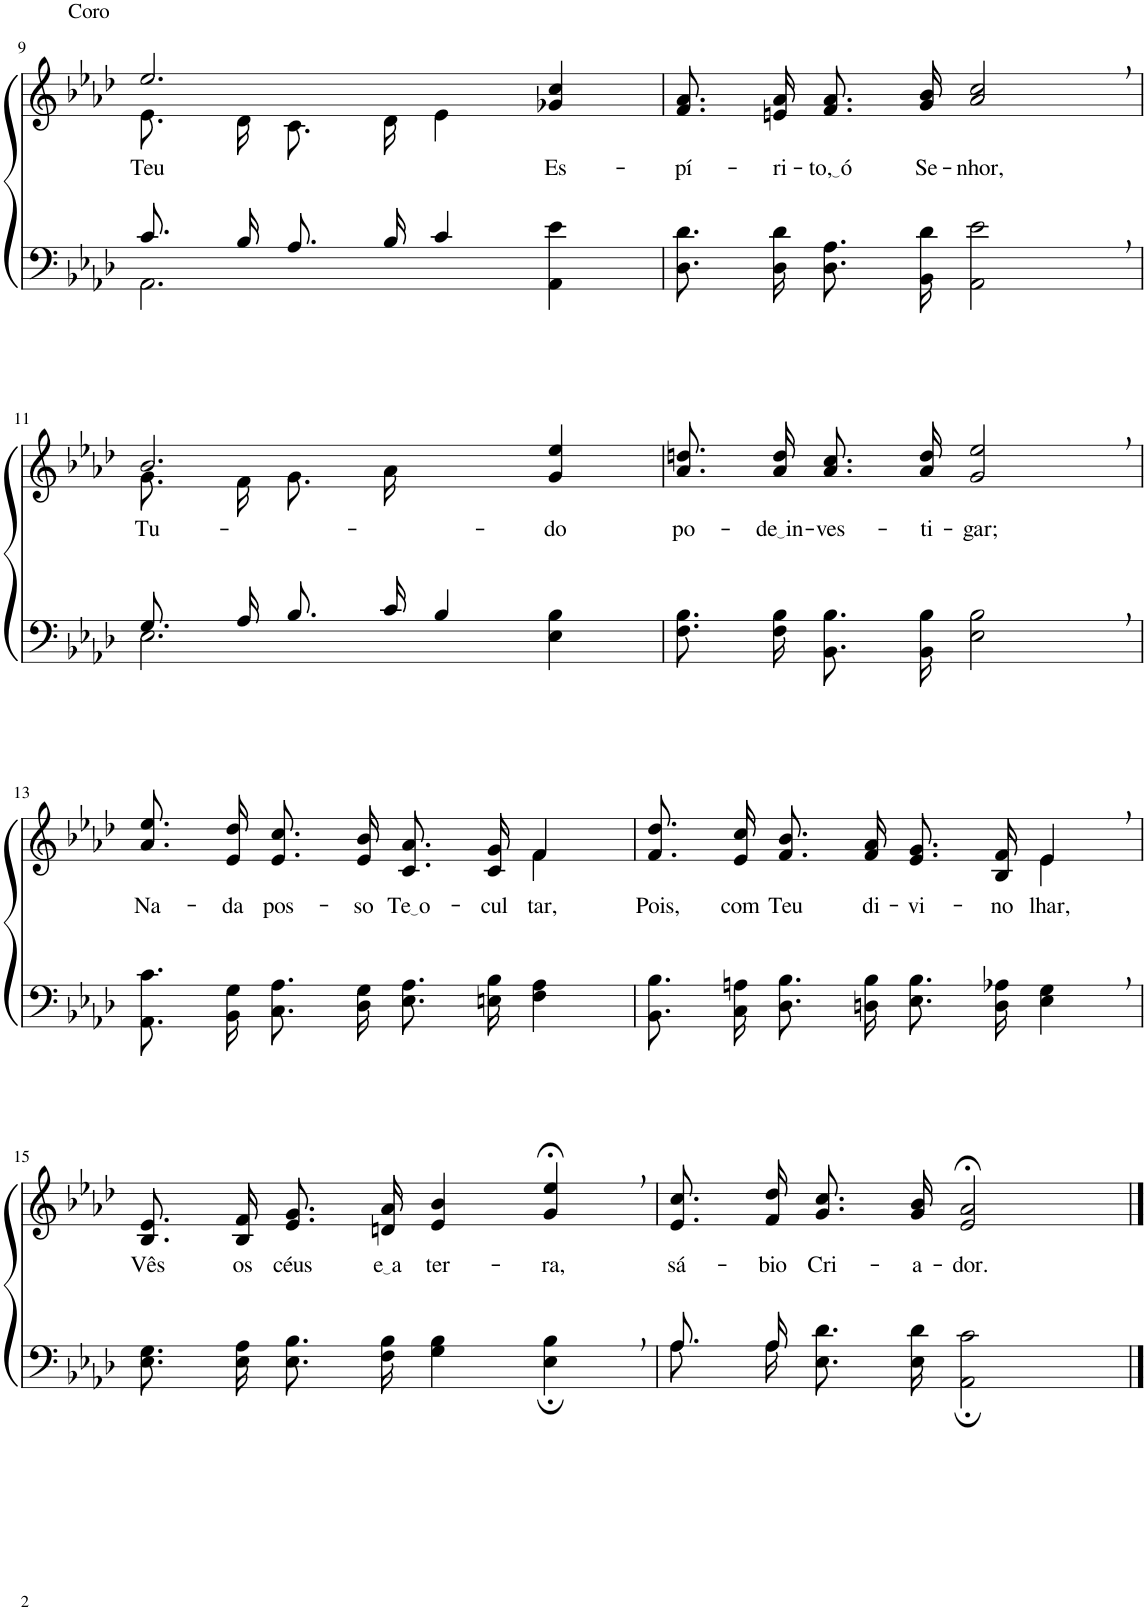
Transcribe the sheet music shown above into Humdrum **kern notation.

**kern	**kern	**text
*part2	*part1	*part1
*staff2	*staff1	*staff1
*I"Parte III e IV	*I"Parte I e II	*
!!LO:PB:g=z
*clefF4	*clefG2	*
*k[b-e-a-d-]	*k[b-e-a-d-]	*
*M4/4	*M4/4	*
=9	=9	=9
*^	*^	*
!	!	!LO:TX:a:t=Coro	!	!
!	!	!	!	!LO:LY:b
8.c/L	2.AA-\	2.ee-/	8.e-\L	Teu
16B-/Jk	.	.	16d-\Jk	.
8.A-/L	.	.	8.c\L	.
16B-/Jk	.	.	16d-\Jk	.
4c/	.	.	4e-\	.
!	!	!	!	!LO:LY:b
4ryy	4AA-\ 4e-\	4g-X/ 4cc/	4ryy	Es-
=10	=10	=10	=10	=10
!	!	!	!	!LO:LY:b
*v	*v	*	*	*
*	*v	*v	*
8.D-\ 8.d-\L	8.f/ 8.a-/L	-pí-
!	!	!LO:LY:b
16D-\ 16d-\Jk	16en/ 16a-/Jk	-ri-
!	!	!LO:LY:b
8.D-\ 8.A-\L	8.f/ 8.a-/L	to, ó
!	!	!LO:LY:b
16BB-\ 16d-\Jk	16g/ 16b-/Jk	Se-
!	!	!LO:LY:b
2AA-\, 2e-\,	2a-/, 2cc/,	-nhor,
!!LO:LB:g=z
=11	=11	=11
*^	*	*
!	!	!	!LO:LY:b
*	*	*^	*
8.G/L	2.E-\	2.b-/	8.g\L	Tu-
16A-/Jk	.	.	16f\Jk	.
8.B-/L	.	.	8.g\L	.
16c/Jk	.	.	16a-\Jk	.
4B-/	.	.	2ryy	.
!	!	!	!	!LO:LY:b
4ryy	4E-\ 4B-\	4g/ 4ee-/	.	-do
*	*	*v	*v	*
=12	=12	=12	=12
!	!	!	!LO:LY:b
*v	*v	*	*
8.F\ 8.B-\L	8.a-\ 8.ddn\L	po-
!	!	!LO:LY:b
16F\ 16B-\Jk	16a-\ 16dd\Jk	de in
!	!	!LO:LY:b
8.BB-\ 8.B-\L	8.a-\ 8.cc\L	-ves-
!	!	!LO:LY:b
16BB-\ 16B-\Jk	16a-\ 16dd\Jk	-ti-
!	!	!LO:LY:b
2E-\, 2B-\,	2g/, 2ee-/,	-gar;
!!LO:LB:g=z
=13	=13	=13
!	!	!LO:LY:b
*	*^	*
8.AA-\ 8.c\L	8.a-\ 8.ee-\L	2.ryy	Na-
!	!	!	!LO:LY:b
16BB-\ 16G\Jk	16e-\ 16dd-\Jk	.	-da
!	!	!	!LO:LY:b
8.C\ 8.A-\L	8.e-/ 8.cc/L	.	pos-
!	!	!	!LO:LY:b
16D-\ 16G\Jk	16e-/ 16b-/Jk	.	-so
!	!	!	!LO:LY:b
8.E-\ 8.A-\L	8.c/ 8.a-/L	.	Te o
!	!	!	!LO:LY:b
16En\ 16B-\Jk	16c/ 16g/Jk	.	-cul-
!	!	!	!LO:LY:b
4F\ 4A-\	4f/	4f\	-tar,
=14	=14	=14	=14
!	!	!	!LO:LY:b
8.BB-\ 8.B-\L	8.f/ 8.dd-/L	2.ryy	Pois,
!	!	!	!LO:LY:b
16C\ 16An\Jk	16e-/ 16cc/Jk	.	com
!	!	!	!LO:LY:b
8.D-\ 8.B-\L	8.f/ 8.b-/L	.	Teu
!	!	!	!LO:LY:b
16Dn\ 16B-\Jk	16f/ 16a-/Jk	.	di-
!	!	!	!LO:LY:b
8.E-\ 8.B-\L	8.e-/ 8.g/L	.	-vi-
!	!	!	!LO:LY:b
16D\ 16A-X\Jk	16B-/ 16f/Jk	.	-no
!	!	!	!LO:LY:b
4E-\, 4G\,	4e-,/	4e-\	lhar,
!!LO:LB:g=z
=15	=15	=15	=15
!	!	!	!LO:LY:b
*	*v	*v	*
8.E-\ 8.G\L	8.B-/ 8.e-/L	Vês
!	!	!LO:LY:b
16E-\ 16A-\Jk	16B-/ 16f/Jk	os
!	!	!LO:LY:b
8.E-\ 8.B-\L	8.e-/ 8.g/L	céus
!	!	!LO:LY:b
16F\ 16B-\Jk	16dn/ 16a-/Jk	e a
!	!	!LO:LY:b
4G\ 4B-\	4e-/ 4b-/	ter-
!	!	!LO:LY:b
4E-\;, 4B-\;,	4g/;<, 4ee-/;<,	-ra,
=16	=16	=16
*^	*	*
!	!	!	!LO:LY:b
8.A-/L	8.A-\L	8.e-/ 8.cc/L	sá-
!	!	!	!LO:LY:b
16A-/Jk	16A-\Jk	16f/ 16dd-/Jk	-bio
!	!	!	!LO:LY:b
2.ryy	8.E-\ 8.d-\L	8.g/ 8.cc/L	Cri-
!	!	!	!LO:LY:b
.	16E-\ 16d-\Jk	16g/ 16b-/Jk	-a-
!	!	!	!LO:LY:b
.	2AA-\; 2c\;	2e-/;< 2a-/;<	-dor.
*v	*v	*	*
==	==	==
*-	*-	*-
